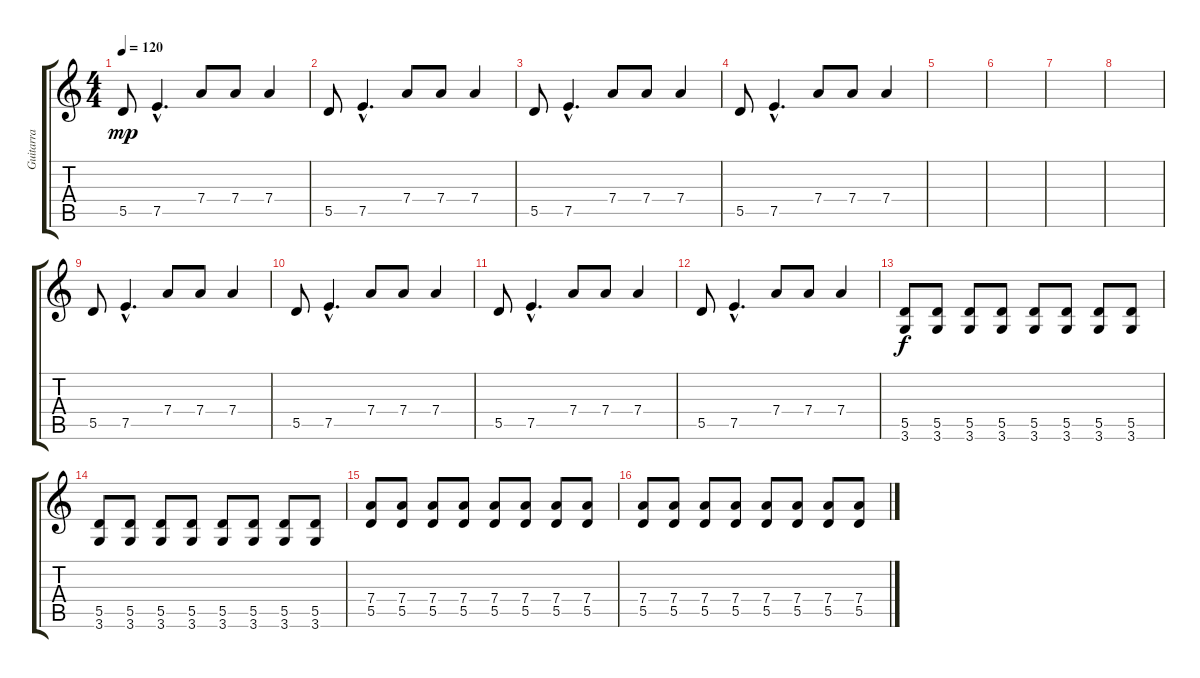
\track ("Guitarra" "Guitarra") {instrument distortionguitar}
\staff {score tabs}
\tuning (E4 B3 G3 D3 A2 E2) {hide}
\ts (4 4)
\tempo 120
\clef g2
\ks c
5.5.8{dy mp} 7.5{hac}.4{d} 7.4.8 7.4.8 7.4.4 |
5.5.8 7.5{hac}.4{d} 7.4.8 7.4.8 7.4.4 |
5.5.8 7.5{hac}.4{d} 7.4.8 7.4.8 7.4.4 |
5.5.8 7.5{hac}.4{d} 7.4.8 7.4.8 7.4.4 |
|
|
|
|
5.5.8 7.5{hac}.4{d} 7.4.8 7.4.8 7.4.4 |
5.5.8 7.5{hac}.4{d} 7.4.8 7.4.8 7.4.4 |
5.5.8 7.5{hac}.4{d} 7.4.8 7.4.8 7.4.4 |
5.5.8 7.5{hac}.4{d} 7.4.8 7.4.8 7.4.4 |
(5.5 3.6).8{dy f} (5.5 3.6).8 (5.5 3.6).8 (5.5 3.6).8 (5.5 3.6).8 (5.5 3.6).8 (5.5 3.6).8 (5.5 3.6).8 |
(5.5 3.6).8 (5.5 3.6).8 (5.5 3.6).8 (5.5 3.6).8 (5.5 3.6).8 (5.5 3.6).8 (5.5 3.6).8 (5.5 3.6).8 |
(7.4 5.5).8 (7.4 5.5).8 (7.4 5.5).8 (7.4 5.5).8 (7.4 5.5).8 (7.4 5.5).8 (7.4 5.5).8 (7.4 5.5).8 |
(7.4 5.5).8 (7.4 5.5).8 (7.4 5.5).8 (7.4 5.5).8 (7.4 5.5).8 (7.4 5.5).8 (7.4 5.5).8 (7.4 5.5).8
